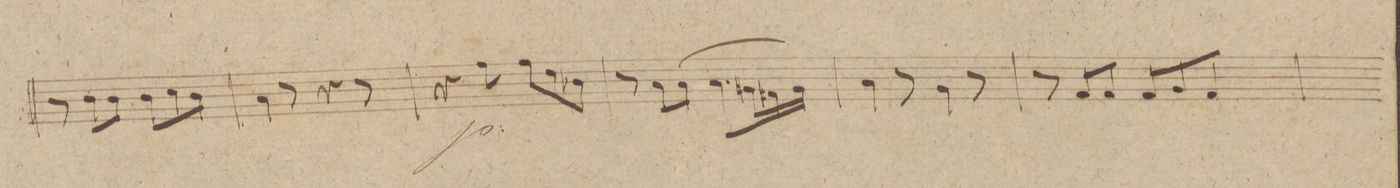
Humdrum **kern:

**kern	**dynam
*I"Violino	*
*clefG2	*
*k[]	*
*M6/8	*
8r	.
8b\L	.
8b\J	.
8b\L	.
8cc\	.
8b\J	.
=146	=146
4a\	.
8r	.
4r	.
8r	.
=147	=147
4r	.
8ff\	p
8ff\L	.
8dd\	.
8b-X\J	.
=148	=148
8r	.
8a\L	.
(8a\J	.
8.a\L	.
16g#X\L	.
16f#X\	.
16g#\JJ)	.
=149	=149
4a\	.
8r	.
4g\	.
8r	.
=150	=150
8r	.
8f/L	.
8f/J	.
8f/L	.
8g/	.
8f/J	.
=151	=151
*-	*-
